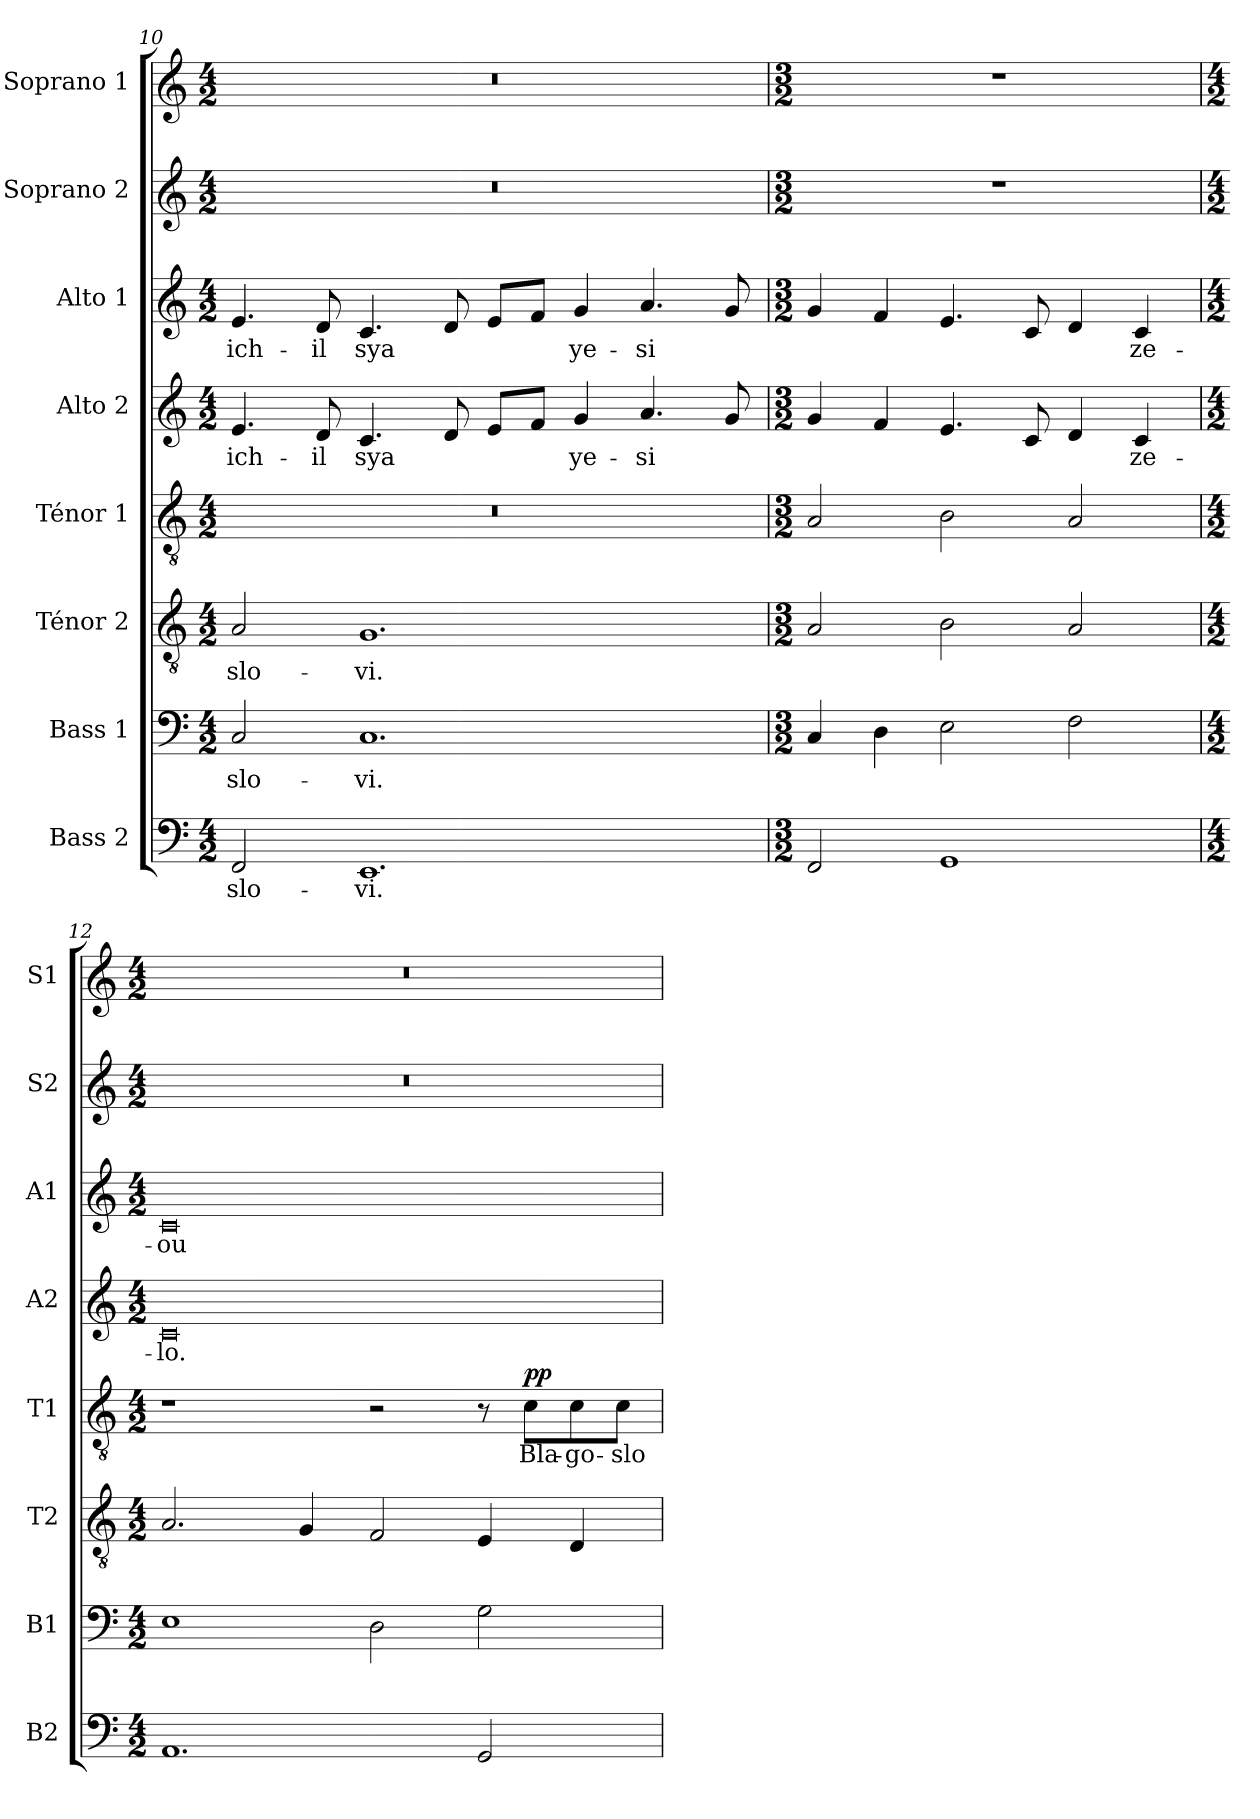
**kern	**text	**kern	**text	**kern	**text	**kern	**text	**dynam	**kern	**text	**kern	**text	**kern	**kern
*part8	*part8	*part7	*part7	*part6	*part6	*part5	*part5	*part5	*part4	*part4	*part3	*part3	*part2	*part1
*staff8	*staff8	*staff7	*staff7	*staff6	*staff6	*staff5	*staff5	*staff5	*staff4	*staff4	*staff3	*staff3	*staff2	*staff1
*I"Bass 2	*	*I"Bass 1	*	*I"Ténor 2	*	*I"Ténor 1	*	*	*I"Alto 2	*	*I"Alto 1	*	*I"Soprano 2	*I"Soprano 1
*I'B2	*	*I'B1	*	*I'T2	*	*I'T1	*	*	*I'A2	*	*I'A1	*	*I'S2	*I'S1
!!LO:PB:g=z
*clefF4	*	*clefF4	*	*clefGv2	*	*clefGv2	*	*	*clefG2	*	*clefG2	*	*clefG2	*clefG2
*k[]	*	*k[]	*	*k[]	*	*k[]	*	*	*k[]	*	*k[]	*	*k[]	*k[]
*M4/2	*	*M4/2	*	*M4/2	*	*M4/2	*	*	*M4/2	*	*M4/2	*	*M4/2	*M4/2
=10	=10	=10	=10	=10	=10	=10	=10	=10	=10	=10	=10	=10	=10	=10
!	!LO:LY:b	!	!LO:LY:b	!	!LO:LY:b	!	!	!	!	!LO:LY:b	!	!LO:LY:b	!	!
2FF/	-slo-	2C/	-slo-	2A/	-slo-	0r	.	.	4.e/	-ich-	4.e/	-ich-	0r	0r
!	!	!	!	!	!	!	!	!	!	!LO:LY:b	!	!LO:LY:b	!	!
.	.	.	.	.	.	.	.	.	8d/	-il	8d/	-il	.	.
!	!LO:LY:b	!	!LO:LY:b	!	!LO:LY:b	!	!	!	!	!LO:LY:b	!	!LO:LY:b	!	!
1.EE	-vi.	1.C	-vi.	1.G	-vi.	.	.	.	4.c/	sya	4.c/	sya	.	.
.	.	.	.	.	.	.	.	.	8d/	.	8d/	.	.	.
.	.	.	.	.	.	.	.	.	8e/L	.	8e/L	.	.	.
.	.	.	.	.	.	.	.	.	8f/J	.	8f/J	.	.	.
!	!	!	!	!	!	!	!	!	!	!LO:LY:b	!	!LO:LY:b	!	!
.	.	.	.	.	.	.	.	.	4g/	ye-	4g/	ye-	.	.
!	!	!	!	!	!	!	!	!	!	!LO:LY:b	!	!LO:LY:b	!	!
.	.	.	.	.	.	.	.	.	4.a/	-si	4.a/	-si	.	.
.	.	.	.	.	.	.	.	.	8g/	.	8g/	.	.	.
=11	=11	=11	=11	=11	=11	=11	=11	=11	=11	=11	=11	=11	=11	=11
*M3/2	*	*M3/2	*	*M3/2	*	*M3/2	*	*	*M3/2	*	*M3/2	*	*M3/2	*M3/2
2FF/	.	4C/	.	2A/	.	2A/	.	.	4g/	.	4g/	.	1.r	1.r
.	.	4D\	.	.	.	.	.	.	4f/	.	4f/	.	.	.
1GG	.	2E\	.	2B\	.	2B\	.	.	4.e/	.	4.e/	.	.	.
.	.	.	.	.	.	.	.	.	8c/	.	8c/	.	.	.
.	.	2F\	.	2A/	.	2A/	.	.	4d/	.	4d/	.	.	.
!	!	!	!	!	!	!	!	!	!	!LO:LY:b	!	!LO:LY:b	!	!
.	.	.	.	.	.	.	.	.	4c/	ze-	4c/	ze-	.	.
=12	=12	=12	=12	=12	=12	=12	=12	=12	=12	=12	=12	=12	=12	=12
*M4/2	*	*M4/2	*	*M4/2	*	*M4/2	*	*	*M4/2	*	*M4/2	*	*M4/2	*M4/2
!	!	!	!	!	!	!	!	!	!	!LO:LY:b	!	!LO:LY:b	!	!
1.AA	.	1E	.	2.A/	.	1r	.	.	0c	lo.	0c	ou	0r	0r
.	.	.	.	4G/	.	.	.	.	.	.	.	.	.	.
.	.	2D\	.	2F/	.	2r	.	.	.	.	.	.	.	.
2GG/	.	2G\	.	4E/	.	8r	.	.	.	.	.	.	.	.
!	!	!	!	!	!	!	!LO:LY:b	!LO:DY:a	!	!	!	!	!	!
.	.	.	.	.	.	8c\L	Bla-	pp	.	.	.	.	.	.
!	!	!	!	!	!	!	!LO:LY:b	!	!	!	!	!	!	!
.	.	.	.	4D/	.	8c\	-go-	.	.	.	.	.	.	.
!	!	!	!	!	!	!	!LO:LY:b	!	!	!	!	!	!	!
.	.	.	.	.	.	8c\J	-slo-	.	.	.	.	.	.	.
=	=	=	=	=	=	=	=	=	=	=	=	=	=	=
*-	*-	*-	*-	*-	*-	*-	*-	*-	*-	*-	*-	*-	*-	*-
